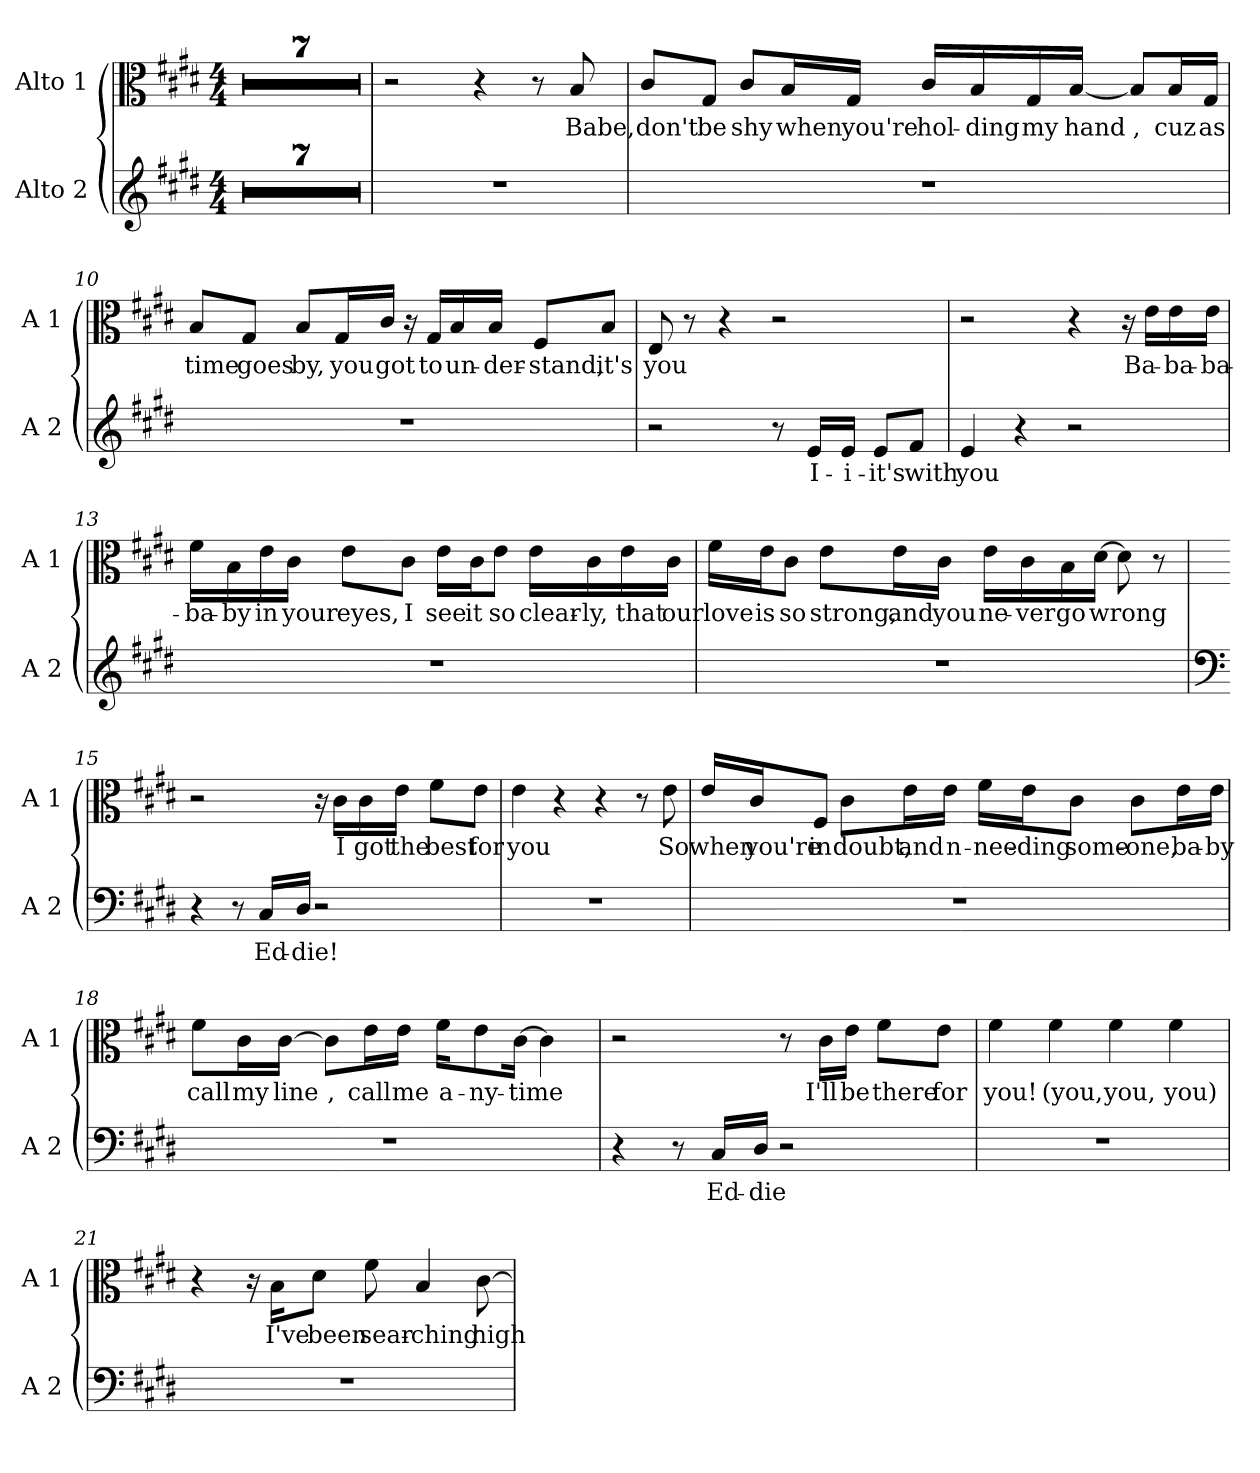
**kern	**text	**kern	**text
*part2	*part2	*part1	*part1
*staff2	*staff2	*staff1	*staff1
*I"Alto 2	*	*I"Alto 1	*
*I'A 2	*	*I'A 1	*
*clefG2	*	*clefC3	*
*k[f#c#g#d#]	*	*k[f#c#g#d#]	*
*E:	*	*E:	*
*M4/4	*	*M4/4	*
=1	=1	=1	=1
1r	.	1r	.
=2	=2	=2	=2
1r	.	1r	.
=3	=3	=3	=3
1r	.	1r	.
=4	=4	=4	=4
1r	.	1r	.
=5	=5	=5	=5
1r	.	1r	.
=6	=6	=6	=6
1r	.	1r	.
=7	=7	=7	=7
1r	.	1r	.
=8	=8	=8	=8
1r	.	2r	.
.	.	4r	.
.	.	8r	.
!	!	!LO:N:head=solid	!LO:LY:b
.	.	8B/	Babe,
!!LO:LB:g=z
=9	=9	=9	=9
!	!	!LO:N:head=solid	!LO:LY:b
1r	.	8c#/L	don't
!	!	!LO:N:head=solid	!LO:LY:b
.	.	8G#/J	be
!	!	!LO:N:head=solid	!LO:LY:b
.	.	8c#/L	shy
!	!	!LO:N:head=solid	!LO:LY:b
.	.	16B/L	when
!	!	!LO:N:head=solid	!LO:LY:b
.	.	16G#/JJ	you're
!	!	!LO:N:head=solid	!LO:LY:b
.	.	16c#/LL	hol-
!	!	!LO:N:head=solid	!LO:LY:b
.	.	16B/	-ding
!	!	!LO:N:head=solid	!LO:LY:b
.	.	16G#/	my
!	!	!LO:N:head=solid	!LO:LY:b
.	.	[16B/JJ	hand
!	!	!LO:N:head=solid	!LO:LY:b
.	.	8B/L]	,
!	!	!LO:N:head=solid	!LO:LY:b
.	.	16B/L	cuz
!	!	!LO:N:head=solid	!LO:LY:b
.	.	16G#/JJ	as
=10	=10	=10	=10
!	!	!LO:N:head=solid	!LO:LY:b
1r	.	8B/L	time
!	!	!LO:N:head=solid	!LO:LY:b
.	.	8G#/J	goes
!	!	!LO:N:head=solid	!LO:LY:b
.	.	8B/L	by,
!	!	!LO:N:head=solid	!LO:LY:b
.	.	16G#/L	you
!	!	!LO:N:head=solid	!LO:LY:b
.	.	16c#/JJ	got
.	.	16r	.
!	!	!LO:N:head=solid	!LO:LY:b
.	.	16G#/LL	to
!	!	!LO:N:head=solid	!LO:LY:b
.	.	16B/	un-
!	!	!LO:N:head=solid	!LO:LY:b
.	.	16B/JJ	-der-
!	!	!LO:N:head=solid	!LO:LY:b
.	.	8F#/L	-stand,
!	!	!LO:N:head=solid	!LO:LY:b
.	.	8B/J	it's
!!LO:LB:g=z
=11	=11	=11	=11
!	!	!LO:N:head=solid	!LO:LY:b
2r	.	8E/	you
!	!	!	!LO:LY:b
.	.	8r	\!
.	.	4r	.
8r	.	2r	.
!	!LO:LY:b	!	!
16e/LL	I-	.	.
!	!LO:LY:b	!	!
16e/JJ	-i-	.	.
!	!LO:LY:b	!	!
8e/L	-it's	.	.
!	!LO:LY:b	!	!
8f#/J	with	.	.
=12	=12	=12	=12
!	!LO:LY:b	!	!
4e/	you	2r	.
!	!LO:LY:b	!	!
4r	\!	.	.
2r	.	4r	.
.	.	16r	.
!	!	!LO:N:head=solid	!LO:LY:b
.	.	16e\LL	Ba-
!	!	!LO:N:head=solid	!LO:LY:b
.	.	16e\	-ba-
!	!	!LO:N:head=solid	!LO:LY:b
.	.	16e\JJ	-ba-
=13	=13	=13	=13
!	!	!LO:N:head=solid	!LO:LY:b
1r	.	16f#\LL	-ba-
!	!	!LO:N:head=solid	!LO:LY:b
.	.	16B\	-by
!	!	!LO:N:head=solid	!LO:LY:b
.	.	16e\	in
!	!	!LO:N:head=solid	!LO:LY:b
.	.	16c#\JJ	your
!	!	!LO:N:head=solid	!LO:LY:b
.	.	8e\L	eyes,
!	!	!LO:N:head=solid	!LO:LY:b
.	.	8c#\J	I
!	!	!LO:N:head=solid	!LO:LY:b
.	.	16e\LL	see
!	!	!LO:N:head=solid	!LO:LY:b
.	.	16c#\J	it
!	!	!LO:N:head=solid	!LO:LY:b
.	.	8e\J	so
!	!	!LO:N:head=solid	!LO:LY:b
.	.	16e\LL	clear-
!	!	!LO:N:head=solid	!LO:LY:b
.	.	16c#\	-ly,
!	!	!LO:N:head=solid	!LO:LY:b
.	.	16e\	that
!	!	!LO:N:head=solid	!LO:LY:b
.	.	16c#\JJ	our
!!LO:LB:g=z
=14	=14	=14	=14
!	!	!LO:N:head=solid	!LO:LY:b
1r	.	16f#\LL	love
!	!	!LO:N:head=solid	!LO:LY:b
.	.	16e\J	is
!	!	!LO:N:head=solid	!LO:LY:b
.	.	8c#\J	so
!	!	!LO:N:head=solid	!LO:LY:b
.	.	8e\L	strong,
!	!	!LO:N:head=solid	!LO:LY:b
.	.	16e\L	and
!	!	!LO:N:head=solid	!LO:LY:b
.	.	16c#\JJ	you
!	!	!LO:N:head=solid	!LO:LY:b
.	.	16e\LL	ne-
!	!	!LO:N:head=solid	!LO:LY:b
.	.	16c#\	-ver
!	!	!LO:N:head=solid	!LO:LY:b
.	.	16B\	go
!	!	!LO:N:head=solid	!LO:LY:b
.	.	[16d#\JJ	wrong
!	!	!LO:N:head=solid	!
.	.	8d#\]	.
!	!	!	!LO:LY:b
.	.	8r	\!
=15	=15	=15	=15
*clefF4	*	*	*
4r	.	2r	.
8r	.	.	.
!LO:N:head=solid	!LO:LY:b	!	!
16C#/LL	Ed-	.	.
!LO:N:head=solid	!LO:LY:b	!	!
16D#/JJ	-die!	.	.
2r	.	16r	.
!	!	!LO:N:head=solid	!LO:LY:b
.	.	16c#\LL	I
!	!	!LO:N:head=solid	!LO:LY:b
.	.	16c#\	got
!	!	!LO:N:head=solid	!LO:LY:b
.	.	16e\JJ	the
!	!	!LO:N:head=solid	!LO:LY:b
.	.	8f#\L	best
!	!	!LO:N:head=solid	!LO:LY:b
.	.	8e\J	for
=16	=16	=16	=16
!	!	!LO:N:head=solid	!LO:LY:b
1r	.	4e\	you
!	!	!	!LO:LY:b
.	.	4r	\!
.	.	4r	.
.	.	8r	.
!	!	!LO:N:head=solid	!LO:LY:b
.	.	8e\	So
!!LO:PB:g=z
=17	=17	=17	=17
!	!	!LO:N:head=solid	!LO:LY:b
1r	.	16e/LL	when
!	!	!LO:N:head=solid	!LO:LY:b
.	.	16c#/J	you're
!	!	!LO:N:head=solid	!LO:LY:b
.	.	8F#/J	in
!	!	!LO:N:head=solid	!LO:LY:b
.	.	8c#\L	doubt,
!	!	!LO:N:head=solid	!LO:LY:b
.	.	16e\L	and
!	!	!LO:N:head=solid	!LO:LY:b
.	.	16e\JJ	n-
!	!	!LO:N:head=solid	!LO:LY:b
.	.	16f#\LL	-nee-
!	!	!LO:N:head=solid	!LO:LY:b
.	.	16e\J	-ding
!	!	!LO:N:head=solid	!LO:LY:b
.	.	8c#\J	some-
!	!	!LO:N:head=solid	!LO:LY:b
.	.	8c#\L	-one,
!	!	!LO:N:head=solid	!LO:LY:b
.	.	16e\L	ba-
!	!	!LO:N:head=solid	!LO:LY:b
.	.	16e\JJ	-by
=18	=18	=18	=18
!	!	!LO:N:head=solid	!LO:LY:b
1r	.	8f#\L	call
!	!	!LO:N:head=solid	!LO:LY:b
.	.	16c#\L	my
!	!	!LO:N:head=solid	!LO:LY:b
.	.	[16c#\JJ	line
!	!	!LO:N:head=solid	!LO:LY:b
.	.	8c#\L]	,
!	!	!LO:N:head=solid	!LO:LY:b
.	.	16e\L	call
!	!	!LO:N:head=solid	!LO:LY:b
.	.	16e\JJ	me
!	!	!LO:N:head=solid	!LO:LY:b
.	.	16f#\KL	a-
!	!	!LO:N:head=solid	!LO:LY:b
.	.	8e\	-ny-
!	!	!LO:N:head=solid	!LO:LY:b
.	.	[16c#\Jk	-time
!	!	!LO:N:head=solid	!
.	.	4c#\]	.
!!LO:LB:g=z
=19	=19	=19	=19
!	!	!	!LO:LY:b
4r	.	2r	\!
8r	.	.	.
!LO:N:head=solid	!LO:LY:b	!	!
16C#/LL	Ed-	.	.
!LO:N:head=solid	!LO:LY:b	!	!
16D#/JJ	-die	.	.
!	!LO:LY:b	!	!
2r	\!	8r	.
!	!	!LO:N:head=solid	!LO:LY:b
.	.	16c#\LL	I'll
!	!	!LO:N:head=solid	!LO:LY:b
.	.	16e\JJ	be
!	!	!LO:N:head=solid	!LO:LY:b
.	.	8f#\L	there
!	!	!LO:N:head=solid	!LO:LY:b
.	.	8e\J	for
=20	=20	=20	=20
!	!	!LO:N:head=solid	!LO:LY:b
1r	.	4f#\	you!
!	!	!LO:N:head=solid	!LO:LY:b
.	.	4f#\	(you,
!	!	!LO:N:head=solid	!LO:LY:b
.	.	4f#\	you,
!	!	!LO:N:head=solid	!LO:LY:b
.	.	4f#\	you)
=21	=21	=21	=21
1r	.	4r	.
.	.	16r	.
!	!	!LO:N:head=solid	!LO:LY:b
.	.	16B\KL	I've
!	!	!LO:N:head=solid	!LO:LY:b
.	.	8d#\J	been
!	!	!LO:N:head=solid	!LO:LY:b
.	.	8f#\	sear-
!	!	!LO:N:head=solid	!LO:LY:b
.	.	4B/	-ching
!	!	!LO:N:head=solid	!LO:LY:b
.	.	[8c#\	high
=	=	=	=
*-	*-	*-	*-
